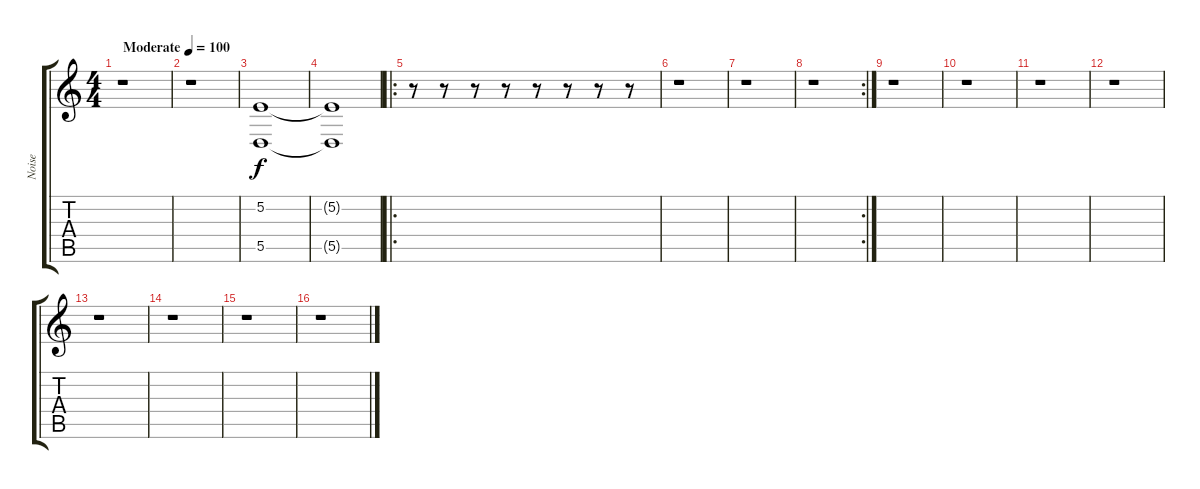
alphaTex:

\track ("Noise" "Noise") {instrument applause}
\staff {score tabs}
\tuning (E4 B3 G3 D3 A2 E2) {hide}
\ts (4 4)
\tempo (100 "Moderate")
\clef g2
\ks c
r.1{dy f instrument applause} |
r.1 |
(5.2 5.5).1 |
(5.2{t} 5.5{t}).1 |
\ro
r.8 r.8 r.8 r.8 r.8 r.8 r.8 r.8 |
r.1 |
r.1 |
\rc 2
r.1 |
r.1 |
r.1 |
r.1 |
r.1 |
r.1 |
r.1 |
r.1 |
r.1
